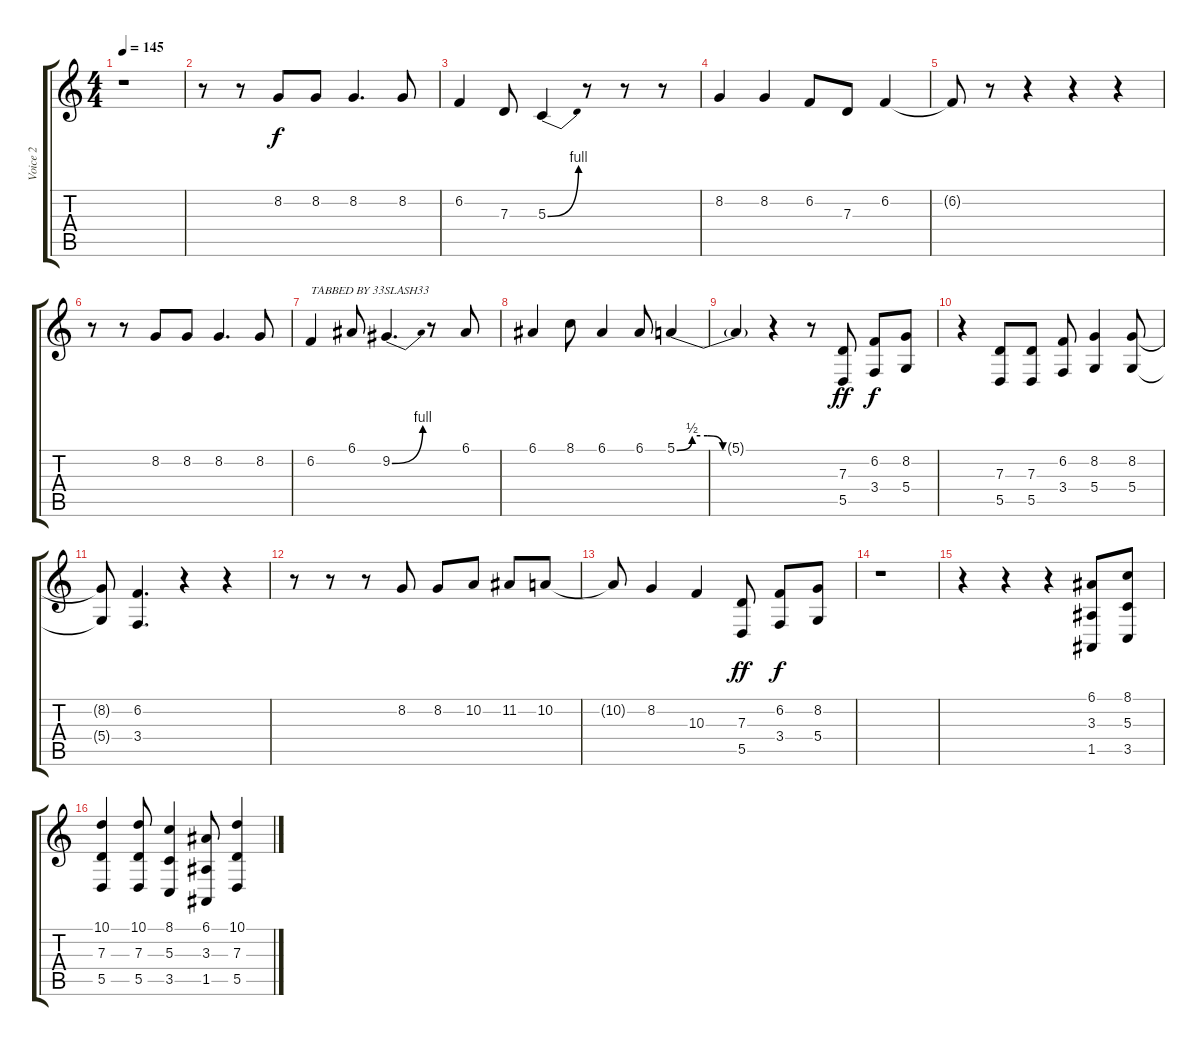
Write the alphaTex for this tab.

\track ("Voice 2" "Voice 2") {instrument synthbrass1}
\staff {score tabs}
\tuning (E4 B3 G3 D3 A2 E2) {hide}
\ts (4 4)
\tempo 145
\clef g2
\ks c
r.1{dy f} |
r.8 r.8 8.2.8 8.2.8 8.2.4{d} 8.2.8 |
6.2.4 7.3.8 5.3{be (bend 0 0 60 4)}.4 r.8 r.8 r.8 |
8.2.4 8.2.4 6.2.8 7.3.8 6.2.4 |
6.2{t}.8 r.8 r.4 r.4 r.4 |
r.8 r.8 8.2.8 8.2.8 8.2.4{d} 8.2.8 |
6.2.4{txt "TABBED BY 33SLASH33"} 6.1.8 9.2{be (bend 0 0 60 4)}.4{d} r.8 6.1.8 |
6.1.4 8.1.8 6.1.4 6.1.8 5.1{be (custom 0 0 10 2 20 2 30 0 60 0)}.4 |
5.1{t}.4 r.4 r.8 (7.3 5.5).8{dy ff} (6.2 3.4).8{dy f} (8.2 5.4).8 |
r.4 (7.3 5.5).8 (7.3 5.5).8 (6.2 3.4).8 (8.2 5.4).4 (8.2 5.4).8 |
(8.2{t} 5.4{t}).8 (6.2 3.4).4{d} r.4 r.4 |
r.8 r.8 r.8 8.2.8 8.2.8 10.2.8 11.2.8 10.2.8 |
10.2{t}.8 8.2.4 10.3.4 (7.3 5.5).8{dy ff} (6.2 3.4).8{dy f} (8.2 5.4).8 |
r.1 |
r.4 r.4 r.4 (6.1 3.3 1.5).8 (8.1 5.3 3.5).8 |
(10.1 7.3 5.5).4 (10.1 7.3 5.5).8 (8.1 5.3 3.5).4 (6.1 3.3 1.5).8 (10.1 7.3 5.5).4
